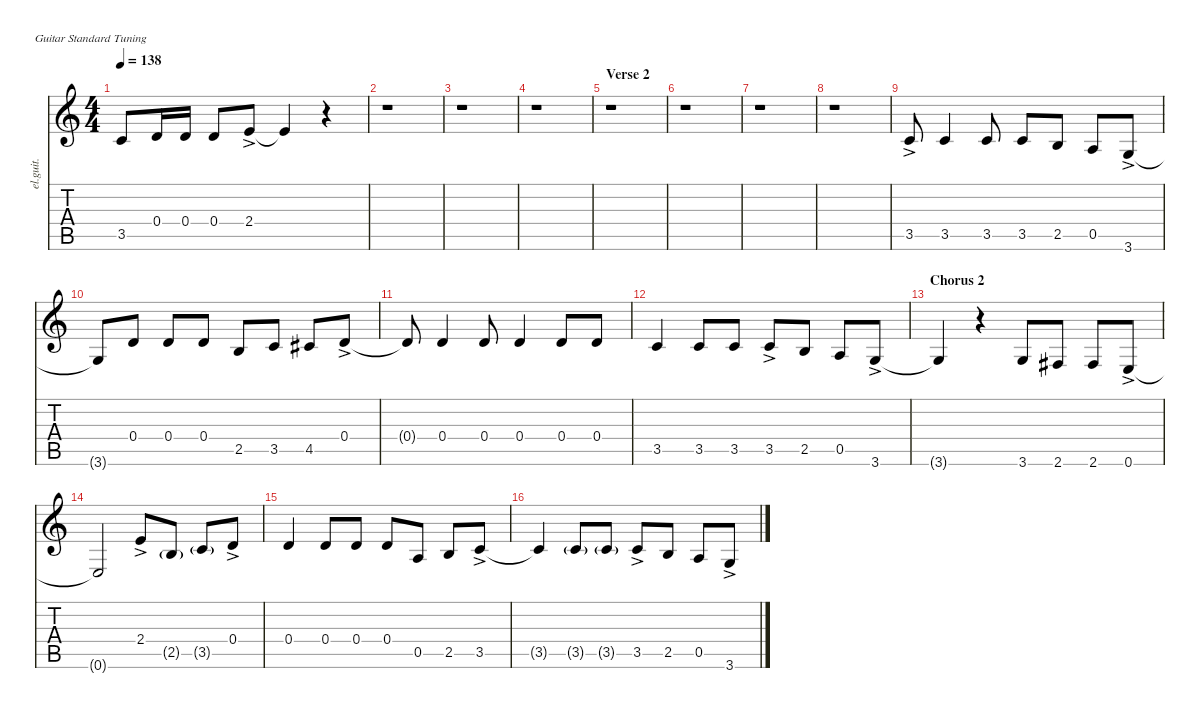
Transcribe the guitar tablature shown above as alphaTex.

\defaultSystemsLayout 4
\hideDynamics
\bracketExtendMode nobrackets
\otherSystemsTrackNameOrientation horizontal
\track ("Lead Guitar 2 (Joe Walsh)" "el.guit.") {instrument electricguitarclean}
\staff {score tabs}
\tuning (E4 B3 G3 D3 A2 E2)
\ts (4 4)
\tempo 138
\clef g2
\ks c
3.5.8{dy f} 0.4.16 0.4.16 0.4.8 2.4{ac}.8{dy ff} 2.4{t}.4{dy f} r.4 |
r.1 |
r.1 |
r.1 |
\section ("" "Verse 2")
r.1 |
r.1 |
r.1 |
r.1 |
3.5{ac}.8{dy ff} 3.5.4{dy f} 3.5.8 3.5.8 2.5.8 0.5.8 3.6{ac}.8{dy ff} |
3.6{t}.8{dy f} 0.4.8 0.4.8 0.4.8 2.5.8 3.5.8 4.5{acc #}.8 0.4{ac}.8{dy ff} |
0.4{t}.8{dy f} 0.4.4 0.4.8 0.4.4 0.4.8 0.4.8 |
3.5.4 3.5.8 3.5.8 3.5{ac}.8{dy ff} 2.5.8{dy f} 0.5.8 3.6{ac}.8{dy ff} |
\section ("" "Chorus 2")
3.6{t}.4{dy f} r.4 3.6.8 2.6{acc #}.8 2.6{acc #}.8 0.6{ac}.8{dy ff} |
0.6{t}.2{dy f} 2.4{ac}.8{dy ff} 2.5{g}.8{dy mf} 3.5{g}.8 0.4{ac}.8{dy ff} |
0.4.4{dy f} 0.4.8 0.4.8 0.4.8 0.5.8 2.5.8 3.5{ac}.8{dy ff} |
3.5{t}.4{dy f} 3.5{g}.8{dy mf} 3.5{g}.8 3.5{ac}.8{dy ff} 2.5.8{dy f} 0.5.8 3.6{ac}.8{dy ff}
